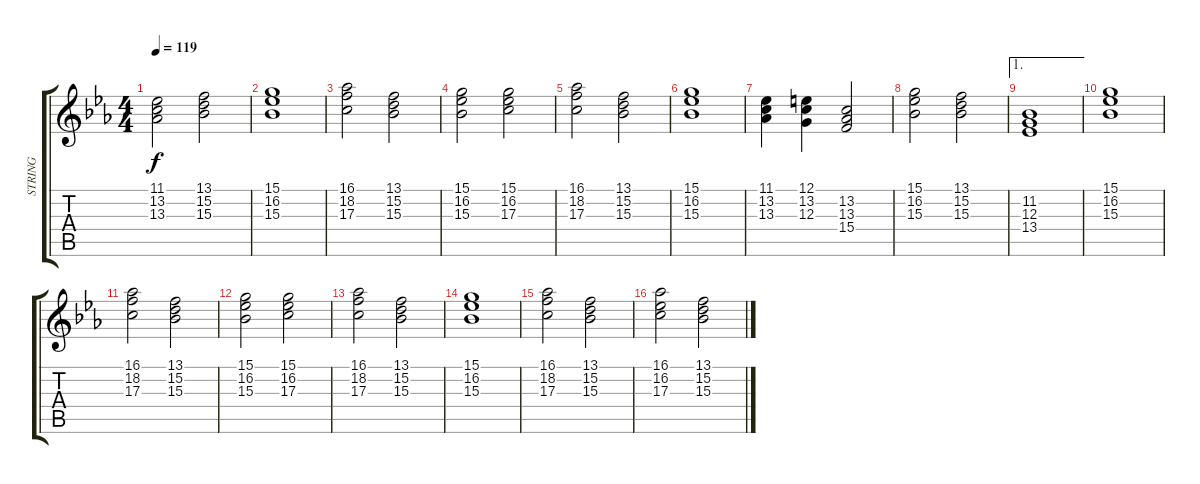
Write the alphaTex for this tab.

\track ("STRING" "STRING") {instrument synthstrings2}
\staff {score tabs}
\tuning (E4 B3 G3 D3 A2 E2) {hide}
\ts (4 4)
\tempo 119
\clef g2
\ks eb
(11.1 13.2 13.3).2{dy f} (13.1 15.2 15.3).2 |
(15.1 16.2 15.3).1 |
(16.1 18.2 17.3).2 (13.1 15.2 15.3).2 |
(15.1 16.2 15.3).2 (15.1 16.2 17.3).2 |
(16.1 18.2 17.3).2 (13.1 15.2 15.3).2 |
(15.1 16.2 15.3).1 |
(11.1 13.2 13.3).4 (12.1 13.2 12.3).4 (13.2 13.3 15.4).2 |
(15.1 16.2 15.3).2 (13.1 15.2 15.3).2 |
\ae 1
(11.2 12.3 13.4).1 |
(15.1 16.2 15.3).1 |
(16.1 18.2 17.3).2 (13.1 15.2 15.3).2 |
(15.1 16.2 15.3).2 (15.1 16.2 17.3).2 |
(16.1 18.2 17.3).2 (13.1 15.2 15.3).2 |
(15.1 16.2 15.3).1 |
(16.1 18.2 17.3).2 (13.1 15.2 15.3).2 |
(16.1 16.2 17.3).2 (13.1 15.2 15.3).2
